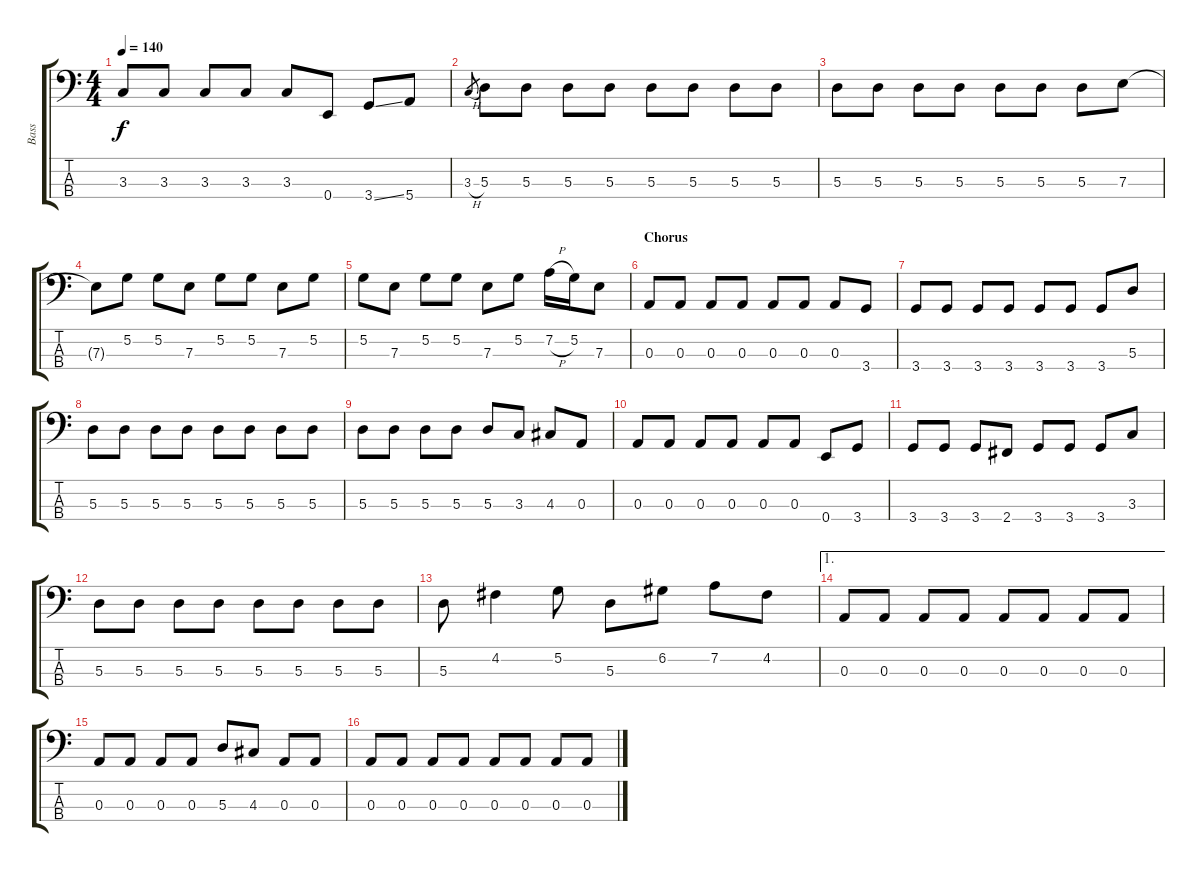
\track ("Bass" "Bass") {instrument electricbassfinger}
\staff {score tabs}
\tuning (G2 D2 A1 E1) {hide}
\ts (4 4)
\tempo 140
\clef f4
\ks c
3.3.8{dy f} 3.3.8 3.3.8 3.3.8 3.3.8 0.4.8 3.4{ss}.8 5.4.8 |
3.3{h}.8{gr} 5.3.8 5.3.8 5.3.8 5.3.8 5.3.8 5.3.8 5.3.8 5.3.8 |
5.3.8 5.3.8 5.3.8 5.3.8 5.3.8 5.3.8 5.3.8 7.3.8 |
7.3{t}.8 5.2.8 5.2.8 7.3.8 5.2.8 5.2.8 7.3.8 5.2.8 |
5.2.8 7.3.8 5.2.8 5.2.8 7.3.8 5.2.8 7.2{h}.16 5.2.16 7.3.8 |
\section ("" "Chorus")
0.3.8 0.3.8 0.3.8 0.3.8 0.3.8 0.3.8 0.3.8 3.4.8 |
3.4.8 3.4.8 3.4.8 3.4.8 3.4.8 3.4.8 3.4.8 5.3.8 |
5.3.8 5.3.8 5.3.8 5.3.8 5.3.8 5.3.8 5.3.8 5.3.8 |
5.3.8 5.3.8 5.3.8 5.3.8 5.3.8 3.3.8 4.3.8 0.3.8 |
0.3.8 0.3.8 0.3.8 0.3.8 0.3.8 0.3.8 0.4.8 3.4.8 |
3.4.8 3.4.8 3.4.8 2.4.8 3.4.8 3.4.8 3.4.8 3.3.8 |
5.3.8 5.3.8 5.3.8 5.3.8 5.3.8 5.3.8 5.3.8 5.3.8 |
5.3.8 4.2.4 5.2.8 5.3.8 6.2.8 7.2.8 4.2.8 |
\ae 1
0.3.8 0.3.8 0.3.8 0.3.8 0.3.8 0.3.8 0.3.8 0.3.8 |
0.3.8 0.3.8 0.3.8 0.3.8 5.3.8 4.3.8 0.3.8 0.3.8 |
0.3.8 0.3.8 0.3.8 0.3.8 0.3.8 0.3.8 0.3.8 0.3.8
